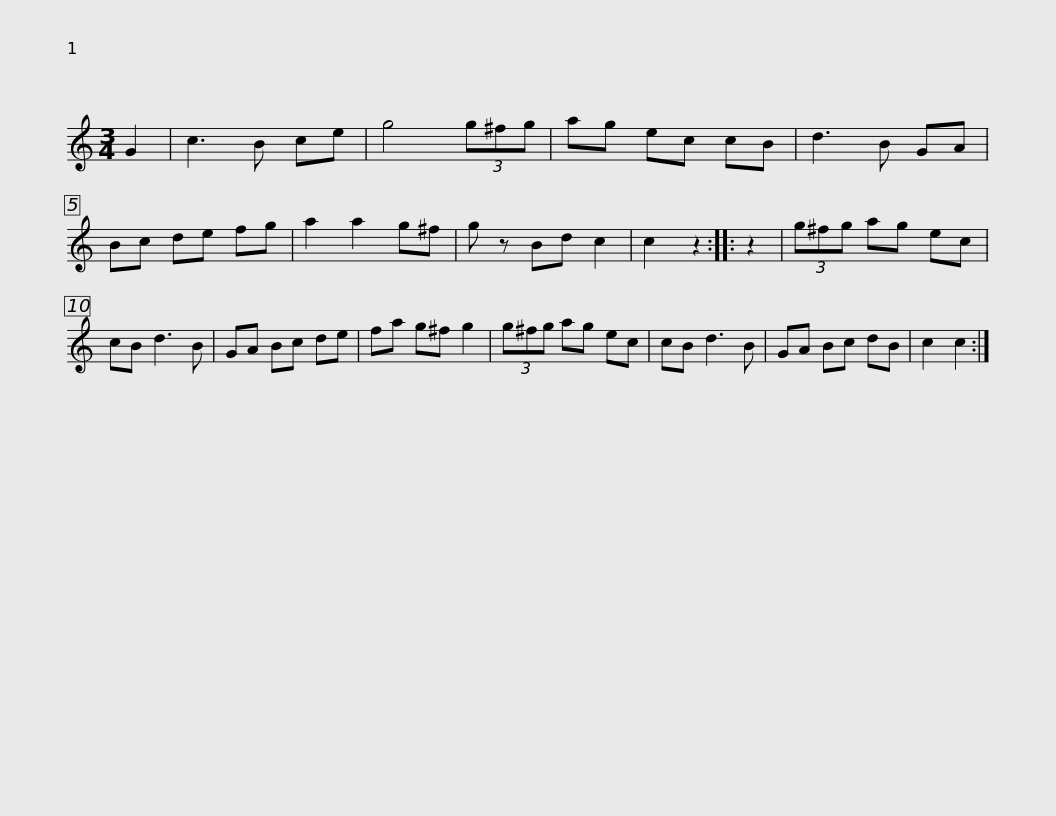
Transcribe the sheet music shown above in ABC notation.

X:1
L:1/8
M:3/4
I:linebreak $
K:C
V:1 treble
V:1
 G2 | c3 B ce | g4 (3g^fg | ag ec cB | d3 B GA | %5
 Bc de fg | a2 a2 g^f | g z Bd c2 | c2 z2 :: z2 |$ %10
 (3g^fg ag ec | cB d3 B | GA Bc de | fa g^f g2 | (3g^fg ag ec | %15
 cB d3 B | GA Bc dB | c2 c2 :| %18
